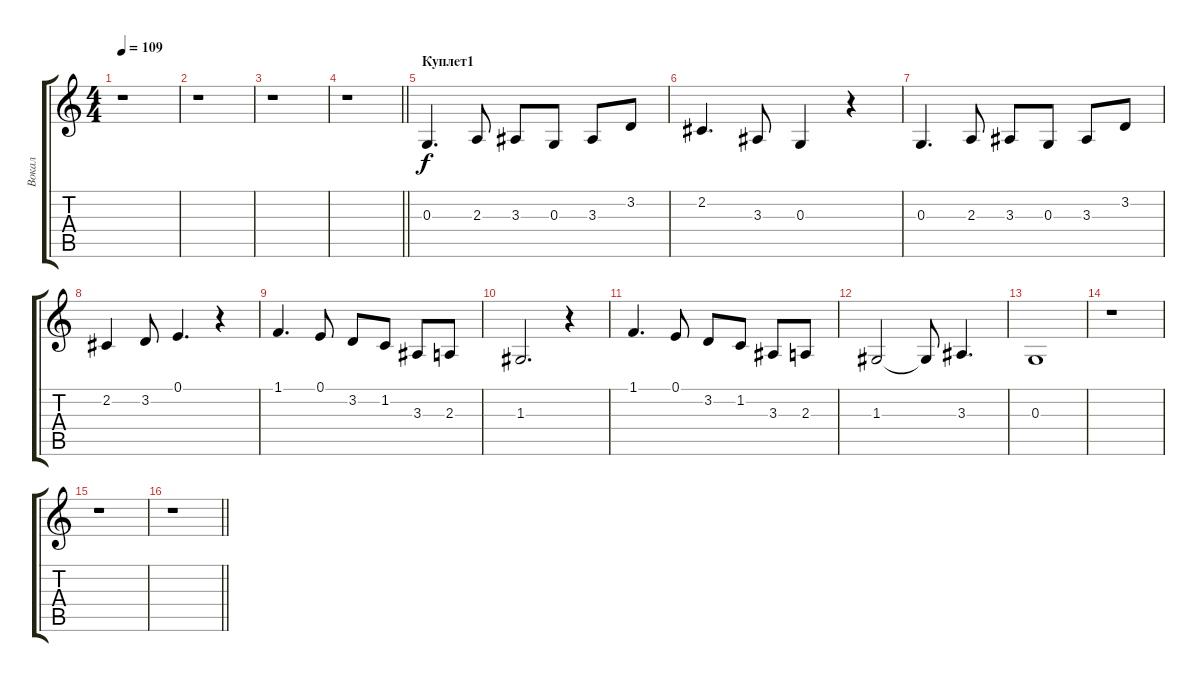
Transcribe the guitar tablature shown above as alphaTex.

\track ("Вокал" "Вокал") {instrument lead6voice}
\staff {score tabs}
\tuning (E4 B3 G3 D3 A2 E2) {hide}
\ts (4 4)
\tempo 109
\clef g2
\ks c
r.1{dy f} |
r.1 |
r.1 |
\barLineRight lightlight
r.1 |
\section ("" "Куплет1")
0.3.4{d} 2.3.8 3.3.8 0.3.8 3.3.8 3.2.8 |
2.2.4{d} 3.3.8 0.3.4 r.4 |
0.3.4{d} 2.3.8 3.3.8 0.3.8 3.3.8 3.2.8 |
2.2.4 3.2.8 0.1.4{d} r.4 |
1.1.4{d} 0.1.8 3.2.8 1.2.8 3.3.8 2.3.8 |
1.3.2{d} r.4 |
1.1.4{d} 0.1.8 3.2.8 1.2.8 3.3.8 2.3.8 |
1.3.2 1.3{t}.8 3.3.4{d} |
0.3.1 |
r.1 |
r.1 |
\barLineRight lightlight
r.1
